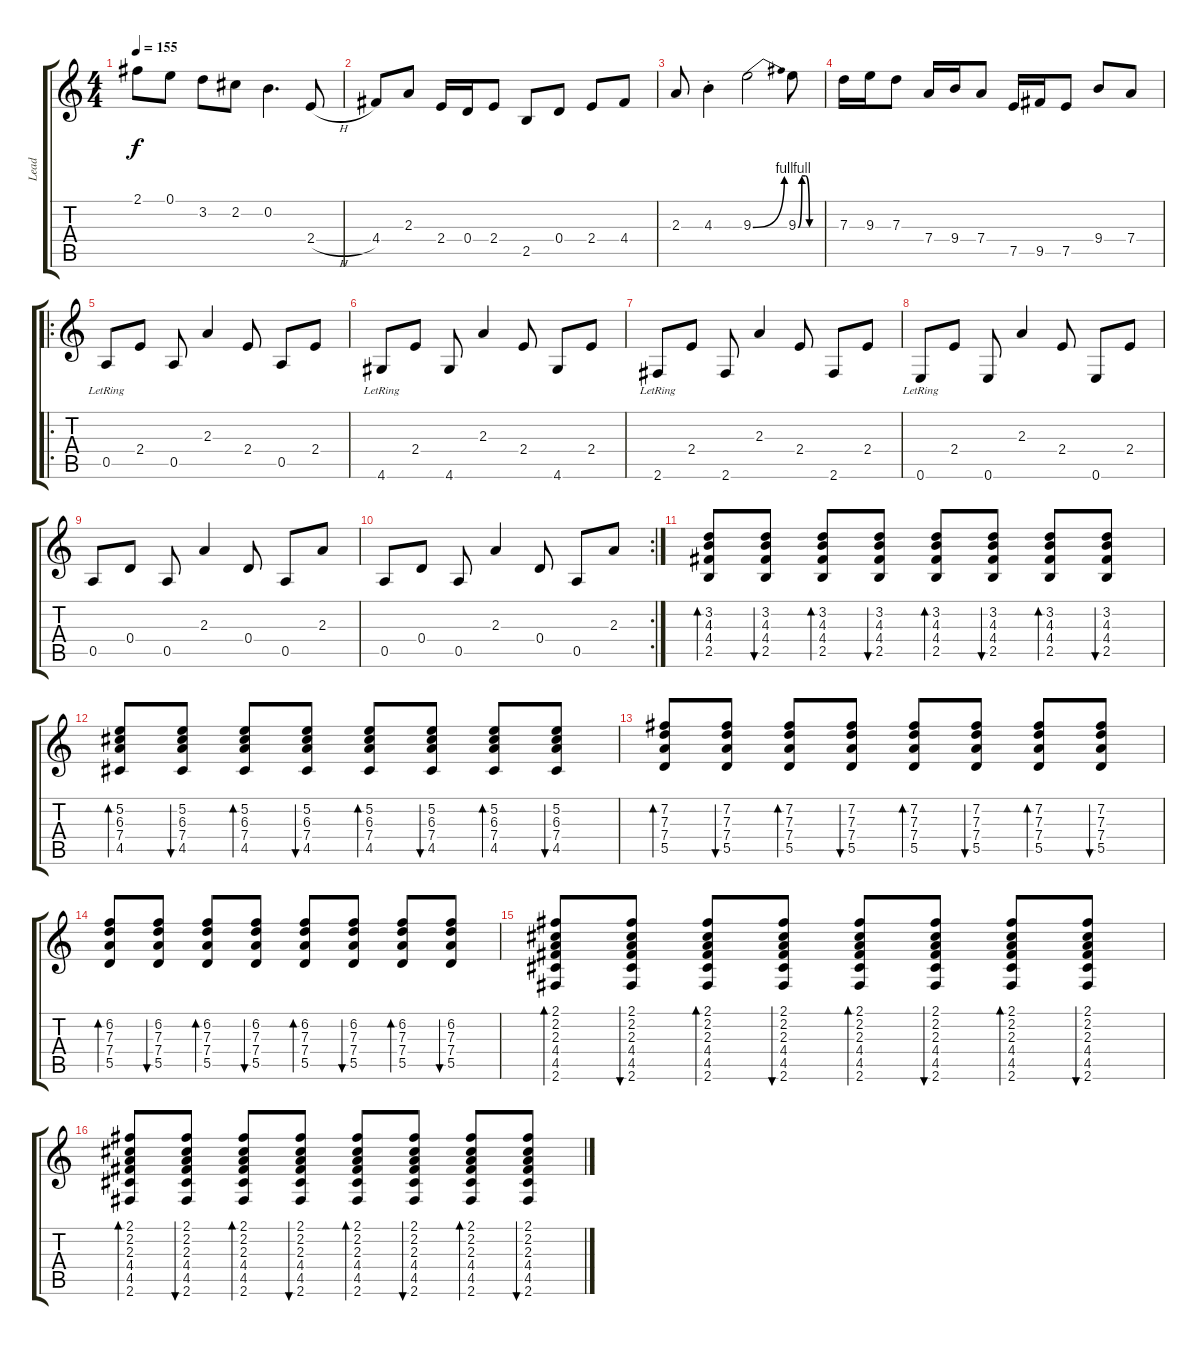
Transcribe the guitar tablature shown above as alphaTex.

\track ("Lead" "Lead") {instrument acousticguitarsteel}
\staff {score tabs}
\tuning (E4 B3 G3 D3 A2 E2) {hide}
\ts (4 4)
\tempo 155
\clef g2
\ks c
2.1.8{dy f} 0.1.8 3.2.8 2.2.8 0.2.4{d} 2.4{h}.8 |
4.4.8 2.3.8 2.4.16 0.4.16 2.4.8 2.5.8 0.4.8 2.4.8 4.4.8 |
2.3.8 4.3{st}.4 9.3{be (bend 0 0 60 4)}.2 9.3{be (custom 0 0 10 4 20 4 30 0 60 0)}.8 |
7.3.16 9.3.16 7.3.8 7.4.16 9.4.16 7.4.8 7.5.16 9.5.16 7.5.8 9.4.8 7.4.8 |
\ro
0.5{lr}.8 2.4.8 0.5.8 2.3.4 2.4.8 0.5.8 2.4.8 |
4.6{lr}.8 2.4.8 4.6.8 2.3.4 2.4.8 4.6.8 2.4.8 |
2.6{lr}.8 2.4.8 2.6.8 2.3.4 2.4.8 2.6.8 2.4.8 |
0.6{lr}.8 2.4.8 0.6.8 2.3.4 2.4.8 0.6.8 2.4.8 |
0.5.8 0.4.8 0.5.8 2.3.4 0.4.8 0.5.8 2.3.8 |
\rc 2
0.5.8 0.4.8 0.5.8 2.3.4 0.4.8 0.5.8 2.3.8 |
(3.2 4.3 4.4 2.5).8{bd 60} (3.2 4.3 4.4 2.5).8{bu 60} (3.2 4.3 4.4 2.5).8{bd 60} (3.2 4.3 4.4 2.5).8{bu 60} (3.2 4.3 4.4 2.5).8{bd 60} (3.2 4.3 4.4 2.5).8{bu 60} (3.2 4.3 4.4 2.5).8{bd 60} (3.2 4.3 4.4 2.5).8{bu 60} |
(5.2 6.3 7.4 4.5).8{bd 60} (5.2 6.3 7.4 4.5).8{bu 60} (5.2 6.3 7.4 4.5).8{bd 60} (5.2 6.3 7.4 4.5).8{bu 60} (5.2 6.3 7.4 4.5).8{bd 60} (5.2 6.3 7.4 4.5).8{bu 60} (5.2 6.3 7.4 4.5).8{bd 60} (5.2 6.3 7.4 4.5).8{bu 60} |
(7.2 7.3 7.4 5.5).8{bd 60} (7.2 7.3 7.4 5.5).8{bu 60} (7.2 7.3 7.4 5.5).8{bd 60} (7.2 7.3 7.4 5.5).8{bu 60} (7.2 7.3 7.4 5.5).8{bd 60} (7.2 7.3 7.4 5.5).8{bu 60} (7.2 7.3 7.4 5.5).8{bd 60} (7.2 7.3 7.4 5.5).8{bu 60} |
(6.2 7.3 7.4 5.5).8{bd 60} (6.2 7.3 7.4 5.5).8{bu 60} (6.2 7.3 7.4 5.5).8{bd 60} (6.2 7.3 7.4 5.5).8{bu 60} (6.2 7.3 7.4 5.5).8{bd 60} (6.2 7.3 7.4 5.5).8{bu 60} (6.2 7.3 7.4 5.5).8{bd 60} (6.2 7.3 7.4 5.5).8{bu 60} |
(2.1 2.2 2.3 4.4 4.5 2.6).8{bd 60} (2.1 2.2 2.3 4.4 4.5 2.6).8{bu 60} (2.1 2.2 2.3 4.4 4.5 2.6).8{bd 60} (2.1 2.2 2.3 4.4 4.5 2.6).8{bu 60} (2.1 2.2 2.3 4.4 4.5 2.6).8{bd 60} (2.1 2.2 2.3 4.4 4.5 2.6).8{bu 60} (2.1 2.2 2.3 4.4 4.5 2.6).8{bd 60} (2.1 2.2 2.3 4.4 4.5 2.6).8{bu 60} |
(2.1 2.2 2.3 4.4 4.5 2.6).8{bd 60} (2.1 2.2 2.3 4.4 4.5 2.6).8{bu 60} (2.1 2.2 2.3 4.4 4.5 2.6).8{bd 60} (2.1 2.2 2.3 4.4 4.5 2.6).8{bu 60} (2.1 2.2 2.3 4.4 4.5 2.6).8{bd 60} (2.1 2.2 2.3 4.4 4.5 2.6).8{bu 60} (2.1 2.2 2.3 4.4 4.5 2.6).8{bd 60} (2.1 2.2 2.3 4.4 4.5 2.6).8{bu 60}
